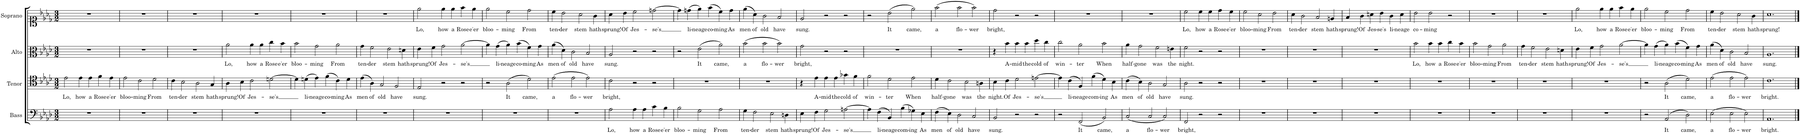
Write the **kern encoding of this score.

**kern	**text	**kern	**text	**kern	**text	**kern	**text
*part4	*part4	*part3	*part3	*part2	*part2	*part1	*part1
*staff4	*staff4	*staff3	*staff3	*staff2	*staff2	*staff1	*staff1
*I"Bass	*	*I"Tenor	*	*I"Alto	*	*I"Soprano	*
*I'B.	*	*I'T.	*	*I'A.	*	*I'S.	*
*clefF4	*	*clefC4	*	*clefC3	*	*clefC1	*
*k[b-e-a-d-]	*	*k[b-e-a-d-]	*	*k[b-e-a-d-]	*	*k[b-e-a-d-]	*
*M3/2	*	*M3/2	*	*M3/2	*	*M3/2	*
=1	=1	=1	=1	=1	=1	=1	=1
!	!	!	!LO:LY:b	!	!	!	!
1.r	.	2e-\	Lo,	1.r	.	1.r	.
!	!	!	!LO:LY:b	!	!	!	!
.	.	4e-\	how	.	.	.	.
!	!	!	!LO:LY:b	!	!	!	!
.	.	4e-\	a	.	.	.	.
!	!	!	!LO:LY:b	!	!	!	!
.	.	4f\	Rose	.	.	.	.
!	!	!	!LO:LY:b	!	!	!	!
.	.	4e-\	e'er	.	.	.	.
=2	=2	=2	=2	=2	=2	=2	=2
!	!	!	!LO:LY:b	!	!	!	!
1.r	.	2e-\	bloo-	1.r	.	1.r	.
!	!	!	!LO:LY:b	!	!	!	!
.	.	2c\	-ming	.	.	.	.
!	!	!	!LO:LY:b	!	!	!	!
.	.	2d-\	From	.	.	.	.
=3	=3	=3	=3	=3	=3	=3	=3
!	!	!	!LO:LY:b	!	!	!	!
1.r	.	4c\	ten-	1.r	.	1.r	.
!	!	!	!LO:LY:b	!	!	!	!
.	.	2B-\	-der	.	.	.	.
!	!	!	!LO:LY:b	!	!	!	!
.	.	2A-\	stem	.	.	.	.
!	!	!	!LO:LY:b	!	!	!	!
.	.	4G/	hath	.	.	.	.
=4	=4	=4	=4	=4	=4	=4	=4
!	!	!	!LO:LY:b	!	!LO:LY:b	!	!
1.r	.	4A-\	sprung!	2a-\	Lo,	1.r	.
!	!	!	!LO:LY:b	!	!	!	!
.	.	4B-\	Of	.	.	.	.
!	!	!	!LO:LY:b	!	!LO:LY:b	!	!
.	.	2c\	Jes-	4a-\	how	.	.
!	!	!	!	!	!LO:LY:b	!	!
.	.	.	.	4a-\	a	.	.
!	!	!	!LO:LY:b	!	!LO:LY:b	!	!
.	.	[2dn\	-se's	4cc\	Rose	.	.
!	!	!	!	!	!LO:LY:b	!	!
.	.	.	.	4b-\	e'er	.	.
=5	=5	=5	=5	=5	=5	=5	=5
!	!	!	!	!	!LO:LY:b	!	!
1.r	.	4d\]	.	2b-\	bloo-	1.r	.
!	!	!	!LO:LY:b	!	!	!	!
.	.	(4dn\	li-	.	.	.	.
!	!	!	!LO:LY:b	!	!LO:LY:b	!	!
.	.	4e-\)	-neage	2g\	-ming	.	.
!	!	!	!LO:LY:b	!	!	!	!
.	.	(4f\	co-	.	.	.	.
!	!	!	!LO:LY:b	!	!LO:LY:b	!	!
.	.	4c\)	-ming	2a-\	From	.	.
!	!	!	!LO:LY:b	!	!	!	!
.	.	4d\	As	.	.	.	.
=6	=6	=6	=6	=6	=6	=6	=6
!	!	!	!LO:LY:b	!	!LO:LY:b	!	!
1.r	.	(4e-\	men	4g\	ten-	1.r	.
!	!	!	!LO:LY:b	!	!LO:LY:b	!	!
.	.	4A-\)	of	2f\	-der	.	.
!	!	!	!LO:LY:b	!	!	!	!
.	.	2G/	old	.	.	.	.
!	!	!	!	!	!LO:LY:b	!	!
.	.	.	.	2e-\	stem	.	.
!	!	!	!LO:LY:b	!	!	!	!
.	.	2F/	have	.	.	.	.
!	!	!	!	!	!LO:LY:b	!	!
.	.	.	.	4dn\	hath	.	.
=7	=7	=7	=7	=7	=7	=7	=7
!	!	!	!LO:LY:b	!	!LO:LY:b	!	!LO:LY:b
1.r	.	2E-/	sung.	4e-\	sprung!	2ee-\	Lo,
!	!	!	!	!	!LO:LY:b	!	!
.	.	.	.	4f\	Of	.	.
!	!	!	!	!	!LO:LY:b	!	!LO:LY:b
.	.	2r	.	2g\	Jes-	4ee-\	how
!	!	!	!	!	!	!	!LO:LY:b
.	.	.	.	.	.	4ee-\	a
!	!	!	!	!	!LO:LY:b	!	!LO:LY:b
.	.	2r	.	[2a-\	-se's	4ff\	Rose
!	!	!	!	!	!	!	!LO:LY:b
.	.	.	.	.	.	4ee-\	e'er
=8	=8	=8	=8	=8	=8	=8	=8
!	!	!	!	!	!	!	!LO:LY:b
1.r	.	2r	.	4a-\]	.	2ee-\	bloo-
!	!	!	!	!	!LO:LY:b	!	!
.	.	.	.	(4g\	li-	.	.
!	!	!	!LO:LY:b	!	!LO:LY:b	!	!LO:LY:b
.	.	(2A-\	It	4a-\)	-neage	2cc\	-ming
!	!	!	!	!	!LO:LY:b	!	!
.	.	.	.	(4b-\	co-	.	.
!	!	!	!LO:LY:b	!	!LO:LY:b	!	!LO:LY:b
.	.	2d-\)	came,	4f\)	-ming	2dd-\	From
!	!	!	!	!	!LO:LY:b	!	!
.	.	.	.	4g\	As	.	.
=9	=9	=9	=9	=9	=9	=9	=9
!	!	!	!LO:LY:b	!	!LO:LY:b	!	!LO:LY:b
1.r	.	(2e-\	a	(4a-\	men	4cc\	ten-
!	!	!	!	!	!LO:LY:b	!	!LO:LY:b
.	.	.	.	4d-\)	of	2b-\	-der
!	!	!	!LO:LY:b	!	!LO:LY:b	!	!
.	.	2e-\	flo-	2c\	old	.	.
!	!	!	!	!	!	!	!LO:LY:b
.	.	.	.	.	.	2a-\	stem
!	!	!	!LO:LY:b	!	!LO:LY:b	!	!
.	.	2e-\)	-wer	2B-/	have	.	.
!	!	!	!	!	!	!	!LO:LY:b
.	.	.	.	.	.	4g\	hath
=10	=10	=10	=10	=10	=10	=10	=10
!	!LO:LY:b	!	!LO:LY:b	!	!LO:LY:b	!	!LO:LY:b
2A-\	Lo,	2c\	bright,	2A-/	sung.	4a-\	sprung!
!	!	!	!	!	!	!	!LO:LY:b
.	.	.	.	.	.	4b-\	Of
!	!LO:LY:b	!	!	!	!	!	!LO:LY:b
4A-\	how	2r	.	2r	.	2cc\	Jes-
!	!LO:LY:b	!	!	!	!	!	!
4A-\	a	.	.	.	.	.	.
!	!LO:LY:b	!	!	!	!	!	!LO:LY:b
4c\	Rose	2r	.	2r	.	[2ddn\	-se's
!	!LO:LY:b	!	!	!	!	!	!
4B-\	e'er	.	.	.	.	.	.
=11	=11	=11	=11	=11	=11	=11	=11
!	!LO:LY:b	!	!	!	!	!	!
2B-\	bloo-	1.r	.	2r	.	4dd\]	.
!	!	!	!	!	!	!	!LO:LY:b
.	.	.	.	.	.	(4ddn\	li-
!	!LO:LY:b	!	!	!	!LO:LY:b	!	!LO:LY:b
2G\	-ming	.	.	(2e-\	It	4ee-\)	-neage
!	!	!	!	!	!	!	!LO:LY:b
.	.	.	.	.	.	(4ff\	co-
!	!LO:LY:b	!	!	!	!LO:LY:b	!	!LO:LY:b
2A-\	From	.	.	2a-\)	came,	4cc\)	-ming
!	!	!	!	!	!	!	!LO:LY:b
.	.	.	.	.	.	4dd\	As
=12	=12	=12	=12	=12	=12	=12	=12
!	!LO:LY:b	!	!	!	!LO:LY:b	!	!LO:LY:b
4G\	ten-	1.r	.	(2b-\	a	(4ee-\	men
!	!LO:LY:b	!	!	!	!	!	!LO:LY:b
2F\	-der	.	.	.	.	4a-\)	of
!	!	!	!	!	!LO:LY:b	!	!LO:LY:b
.	.	.	.	2b-\	flo-	2g\	old
!	!LO:LY:b	!	!	!	!	!	!
2E-\	stem	.	.	.	.	.	.
!	!	!	!	!	!LO:LY:b	!	!LO:LY:b
.	.	.	.	2b-\)	-wer	2f/	have
!	!LO:LY:b	!	!	!	!	!	!
4Dn\	hath	.	.	.	.	.	.
=13	=13	=13	=13	=13	=13	=13	=13
!	!LO:LY:b	!	!	!	!LO:LY:b	!	!LO:LY:b
4E-\	sprung!	4r	.	2g\	bright,	2e-/	sung.
!	!LO:LY:b	!	!LO:LY:b	!	!	!	!
4F\	Of	4e-\	A-	.	.	.	.
!	!LO:LY:b	!	!LO:LY:b	!	!	!	!
2G\	Jes-	4e-\	-mid	2r	.	2r	.
!	!	!	!LO:LY:b	!	!	!	!
.	.	4e-\	the	.	.	.	.
!	!LO:LY:b	!	!LO:LY:b	!	!	!	!
[2An\	-se's	4g-X\	cold	2r	.	2r	.
!	!	!	!LO:LY:b	!	!	!	!
.	.	4f\	of	.	.	.	.
=14	=14	=14	=14	=14	=14	=14	=14
!	!	!	!LO:LY:b	!	!	!	!
4A\]	.	2f\	win-	1.r	.	2r	.
!	!LO:LY:b	!	!	!	!	!	!
((4F\	li-	.	.	.	.	.	.
!	!LO:LY:b	!	!LO:LY:b	!	!	!	!LO:LY:b
4BB-/))	-neage	2d-\	-ter	.	.	(2b-\	It
!	!LO:LY:b	!	!	!	!	!	!
(4B-\	com-	.	.	.	.	.	.
!	!LO:LY:b	!	!LO:LY:b	!	!	!	!LO:LY:b
4G-X\)	-ing	2e-\	When	.	.	2ee-\)	came,
!	!LO:LY:b	!	!	!	!	!	!
4E-\	As	.	.	.	.	.	.
=15	=15	=15	=15	=15	=15	=15	=15
!	!LO:LY:b	!	!LO:LY:b	!	!	!	!LO:LY:b
(4F\	men	4d-\	half-	1.r	.	(2ff\	a
!	!LO:LY:b	!	!LO:LY:b	!	!	!	!
4E-\)	of	2c\	-gone	.	.	.	.
!	!LO:LY:b	!	!	!	!	!	!LO:LY:b
2D-\	old	.	.	.	.	2ff\	flo-
!	!	!	!LO:LY:b	!	!	!	!
.	.	2B-\	was	.	.	.	.
!	!LO:LY:b	!	!	!	!	!	!LO:LY:b
2C/	have	.	.	.	.	2ff\)	-wer
!	!	!	!LO:LY:b	!	!	!	!
.	.	4An\	the	.	.	.	.
=16	=16	=16	=16	=16	=16	=16	=16
!	!LO:LY:b	!	!LO:LY:b	!	!	!	!LO:LY:b
2BB-/	sung.	4B-\	night.	4r	.	2dd-\	bright,
!	!	!	!LO:LY:b	!	!LO:LY:b	!	!
.	.	4c\	Of	4b-\	A-	.	.
!	!	!	!LO:LY:b	!	!LO:LY:b	!	!
2r	.	2d-\	Jes-	4b-\	-mid	2r	.
!	!	!	!	!	!LO:LY:b	!	!
.	.	.	.	4b-\	the	.	.
!	!	!	!LO:LY:b	!	!LO:LY:b	!	!
2r	.	[2en\	-se's	4dd-\	cold	2r	.
!	!	!	!	!	!LO:LY:b	!	!
.	.	.	.	4cc\	of	.	.
=17	=17	=17	=17	=17	=17	=17	=17
!	!	!	!	!	!LO:LY:b	!	!
2r	.	4e\]	.	2cc\	win-	1.r	.
!	!	!	!LO:LY:b	!	!	!	!
.	.	((4c\	li-	.	.	.	.
!	!LO:LY:b	!	!LO:LY:b	!	!LO:LY:b	!	!
(2FF/	It	4F/))	-neage	2a-\	-ter	.	.
!	!	!	!LO:LY:b	!	!	!	!
.	.	(4f\	com-	.	.	.	.
!	!LO:LY:b	!	!LO:LY:b	!	!LO:LY:b	!	!
2BB-/)	came,	4d-\)	-ing	2b-\	When	.	.
!	!	!	!LO:LY:b	!	!	!	!
.	.	4B-\	As	.	.	.	.
=18	=18	=18	=18	=18	=18	=18	=18
!	!LO:LY:b	!	!LO:LY:b	!	!LO:LY:b	!	!
(2C/	a	(4c\	men	4a-\	half-	1.r	.
!	!	!	!LO:LY:b	!	!LO:LY:b	!	!
.	.	4B-\)	of	2g\	-gone	.	.
!	!LO:LY:b	!	!LO:LY:b	!	!	!	!
2C/	flo-	2A-\	old	.	.	.	.
!	!	!	!	!	!LO:LY:b	!	!
.	.	.	.	2f\	was	.	.
!	!LO:LY:b	!	!LO:LY:b	!	!	!	!
2C/)	-wer	2G/	have	.	.	.	.
!	!	!	!	!	!LO:LY:b	!	!
.	.	.	.	4en\	the	.	.
=19	=19	=19	=19	=19	=19	=19	=19
!	!LO:LY:b	!	!LO:LY:b	!	!LO:LY:b	!	!LO:LY:b
2FF/	bright,	2A-\	sung.	2f\	night.	2cc\	Lo,
!	!	!	!	!	!	!	!LO:LY:b
2r	.	2r	.	2r	.	4cc\	how
!	!	!	!	!	!	!	!LO:LY:b
.	.	.	.	.	.	4cc\	a
!	!	!	!	!	!	!	!LO:LY:b
2r	.	2r	.	2r	.	4dd-\	Rose
!	!	!	!	!	!	!	!LO:LY:b
.	.	.	.	.	.	4cc\	e'er
=20	=20	=20	=20	=20	=20	=20	=20
!	!	!	!	!	!	!	!LO:LY:b
1.r	.	1.r	.	1.r	.	2cc\	bloo-
!	!	!	!	!	!	!	!LO:LY:b
.	.	.	.	.	.	2a-\	-ming
!	!	!	!	!	!	!	!LO:LY:b
.	.	.	.	.	.	2b-\	From
=21	=21	=21	=21	=21	=21	=21	=21
!	!	!	!	!	!	!	!LO:LY:b
1.r	.	1.r	.	1.r	.	4a-\	ten-
!	!	!	!	!	!	!	!LO:LY:b
.	.	.	.	.	.	2g\	-der
!	!	!	!	!	!	!	!LO:LY:b
.	.	.	.	.	.	2f/	stem
!	!	!	!	!	!	!	!LO:LY:b
.	.	.	.	.	.	4en/	hath
=22	=22	=22	=22	=22	=22	=22	=22
!	!	!	!	!	!	!	!LO:LY:b
1.r	.	1.r	.	1.r	.	4f/	sprung!
!	!	!	!	!	!	!	!LO:LY:b
.	.	.	.	.	.	4g\	Of
!	!	!	!	!	!	!	!LO:LY:b
.	.	.	.	.	.	4an\	Jes-
!	!	!	!	!	!	!	!LO:LY:b
.	.	.	.	.	.	4b-\	se's
!	!	!	!	!	!	!	!LO:LY:b
.	.	.	.	.	.	4g\	li-
!	!	!	!	!	!	!	!LO:LY:b
.	.	.	.	.	.	4a\	-neage
=23	=23	=23	=23	=23	=23	=23	=23
!	!	!	!	!	!LO:LY:b	!	!LO:LY:b
1.r	.	1.r	.	2b-\	Lo,	2b-\	co-
!	!	!	!	!	!LO:LY:b	!	!LO:LY:b
.	.	.	.	4b-\	how	2b-\	-ming
!	!	!	!	!	!LO:LY:b	!	!
.	.	.	.	4b-\	a	.	.
!	!	!	!	!	!LO:LY:b	!	!
.	.	.	.	4cc\	Rose	2r	.
!	!	!	!	!	!LO:LY:b	!	!
.	.	.	.	4b-\	e'er	.	.
=24	=24	=24	=24	=24	=24	=24	=24
!	!	!	!	!	!LO:LY:b	!	!
1.r	.	1.r	.	2b-\	bloo-	1.r	.
!	!	!	!	!	!LO:LY:b	!	!
.	.	.	.	2g\	-ming	.	.
!	!	!	!	!	!LO:LY:b	!	!
.	.	.	.	2a-\	From	.	.
=25	=25	=25	=25	=25	=25	=25	=25
!	!	!	!	!	!LO:LY:b	!	!
1.r	.	1.r	.	4g\	ten-	1.r	.
!	!	!	!	!	!LO:LY:b	!	!
.	.	.	.	2f\	-der	.	.
!	!	!	!	!	!LO:LY:b	!	!
.	.	.	.	2e-\	stem	.	.
!	!	!	!	!	!LO:LY:b	!	!
.	.	.	.	4dn\	hath	.	.
=26	=26	=26	=26	=26	=26	=26	=26
!	!	!	!	!	!LO:LY:b	!	!LO:LY:b
1.r	.	1.r	.	4e-\	sprung!	2ee-\	Lo,
!	!	!	!	!	!LO:LY:b	!	!
.	.	.	.	4f\	Of	.	.
!	!	!	!	!	!LO:LY:b	!	!LO:LY:b
.	.	.	.	2g\	Jes-	4ee-\	how
!	!	!	!	!	!	!	!LO:LY:b
.	.	.	.	.	.	4ee-\	a
!	!	!	!	!	!LO:LY:b	!	!LO:LY:b
.	.	.	.	[2a-\	-se's	4ff\	Rose
!	!	!	!	!	!	!	!LO:LY:b
.	.	.	.	.	.	4ee-\	e'er
=27	=27	=27	=27	=27	=27	=27	=27
!	!	!	!	!	!	!	!LO:LY:b
2r	.	2r	.	4a-\]	.	2ee-\	bloo-
!	!	!	!	!	!LO:LY:b	!	!
.	.	.	.	(4g\	li-	.	.
!	!LO:LY:b	!	!LO:LY:b	!	!LO:LY:b	!	!LO:LY:b
(2AA-/	It	(2A-\	It	4a-\)	-neage	2cc\	-ming
!	!	!	!	!	!LO:LY:b	!	!
.	.	.	.	(4b-\	co-	.	.
!	!LO:LY:b	!	!LO:LY:b	!	!LO:LY:b	!	!LO:LY:b
2D-\)	came,	2d-\)	came,	4f\)	-ming	2dd-\	From
!	!	!	!	!	!LO:LY:b	!	!
.	.	.	.	4g\	As	.	.
=28	=28	=28	=28	=28	=28	=28	=28
!	!LO:LY:b	!	!LO:LY:b	!	!LO:LY:b	!	!LO:LY:b
(2E-\	a	(2e-\	a	(4a-\	men	4cc\	ten-
!	!	!	!	!	!LO:LY:b	!	!LO:LY:b
.	.	.	.	4d-\)	of	2b-\	-der
!	!LO:LY:b	!	!LO:LY:b	!	!LO:LY:b	!	!
2E-\	flo-	2e-\	flo-	2c\	old	.	.
!	!	!	!	!	!	!	!LO:LY:b
.	.	.	.	.	.	2a-\	stem
!	!LO:LY:b	!	!LO:LY:b	!	!LO:LY:b	!	!
2E-\)	-wer	2e-\)	-wer	2B-/	have	.	.
!	!	!	!	!	!	!	!LO:LY:b
.	.	.	.	.	.	4g\	hath
=29	=29	=29	=29	=29	=29	=29	=29
!	!LO:LY:b	!	!LO:LY:b	!	!LO:LY:b	!	!LO:LY:b
1.AA-	bright.	1.c	bright.	1.A-	sung.	1.a-	sprung!
==	==	==	==	==	==	==	==
*-	*-	*-	*-	*-	*-	*-	*-
